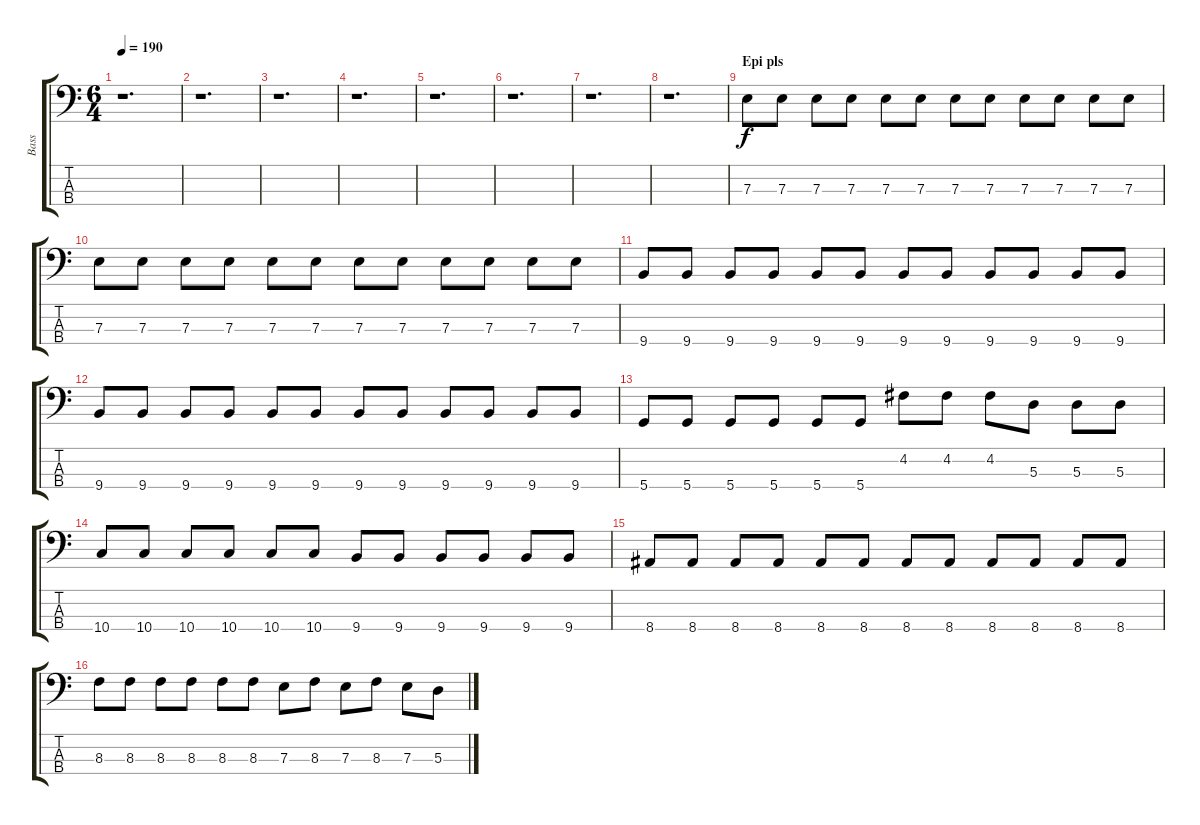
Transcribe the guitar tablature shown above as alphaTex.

\track ("Bass" "Bass") {instrument electricbasspick}
\staff {score tabs}
\tuning (G2 D2 A1 D1) {hide}
\ts (6 4)
\tempo 190
\clef f4
\ks c
r.1{d dy f} |
r.1{d} |
r.1{d} |
r.1{d} |
r.1{d} |
r.1{d} |
r.1{d} |
r.1{d} |
\section ("" "Epi pls")
7.3.8 7.3.8 7.3.8 7.3.8 7.3.8 7.3.8 7.3.8 7.3.8 7.3.8 7.3.8 7.3.8 7.3.8 |
7.3.8 7.3.8 7.3.8 7.3.8 7.3.8 7.3.8 7.3.8 7.3.8 7.3.8 7.3.8 7.3.8 7.3.8 |
9.4.8 9.4.8 9.4.8 9.4.8 9.4.8 9.4.8 9.4.8 9.4.8 9.4.8 9.4.8 9.4.8 9.4.8 |
9.4.8 9.4.8 9.4.8 9.4.8 9.4.8 9.4.8 9.4.8 9.4.8 9.4.8 9.4.8 9.4.8 9.4.8 |
5.4.8 5.4.8 5.4.8 5.4.8 5.4.8 5.4.8 4.2.8 4.2.8 4.2.8 5.3.8 5.3.8 5.3.8 |
10.4.8 10.4.8 10.4.8 10.4.8 10.4.8 10.4.8 9.4.8 9.4.8 9.4.8 9.4.8 9.4.8 9.4.8 |
8.4.8 8.4.8 8.4.8 8.4.8 8.4.8 8.4.8 8.4.8 8.4.8 8.4.8 8.4.8 8.4.8 8.4.8 |
8.3.8 8.3.8 8.3.8 8.3.8 8.3.8 8.3.8 7.3.8 8.3.8 7.3.8 8.3.8 7.3.8 5.3.8
